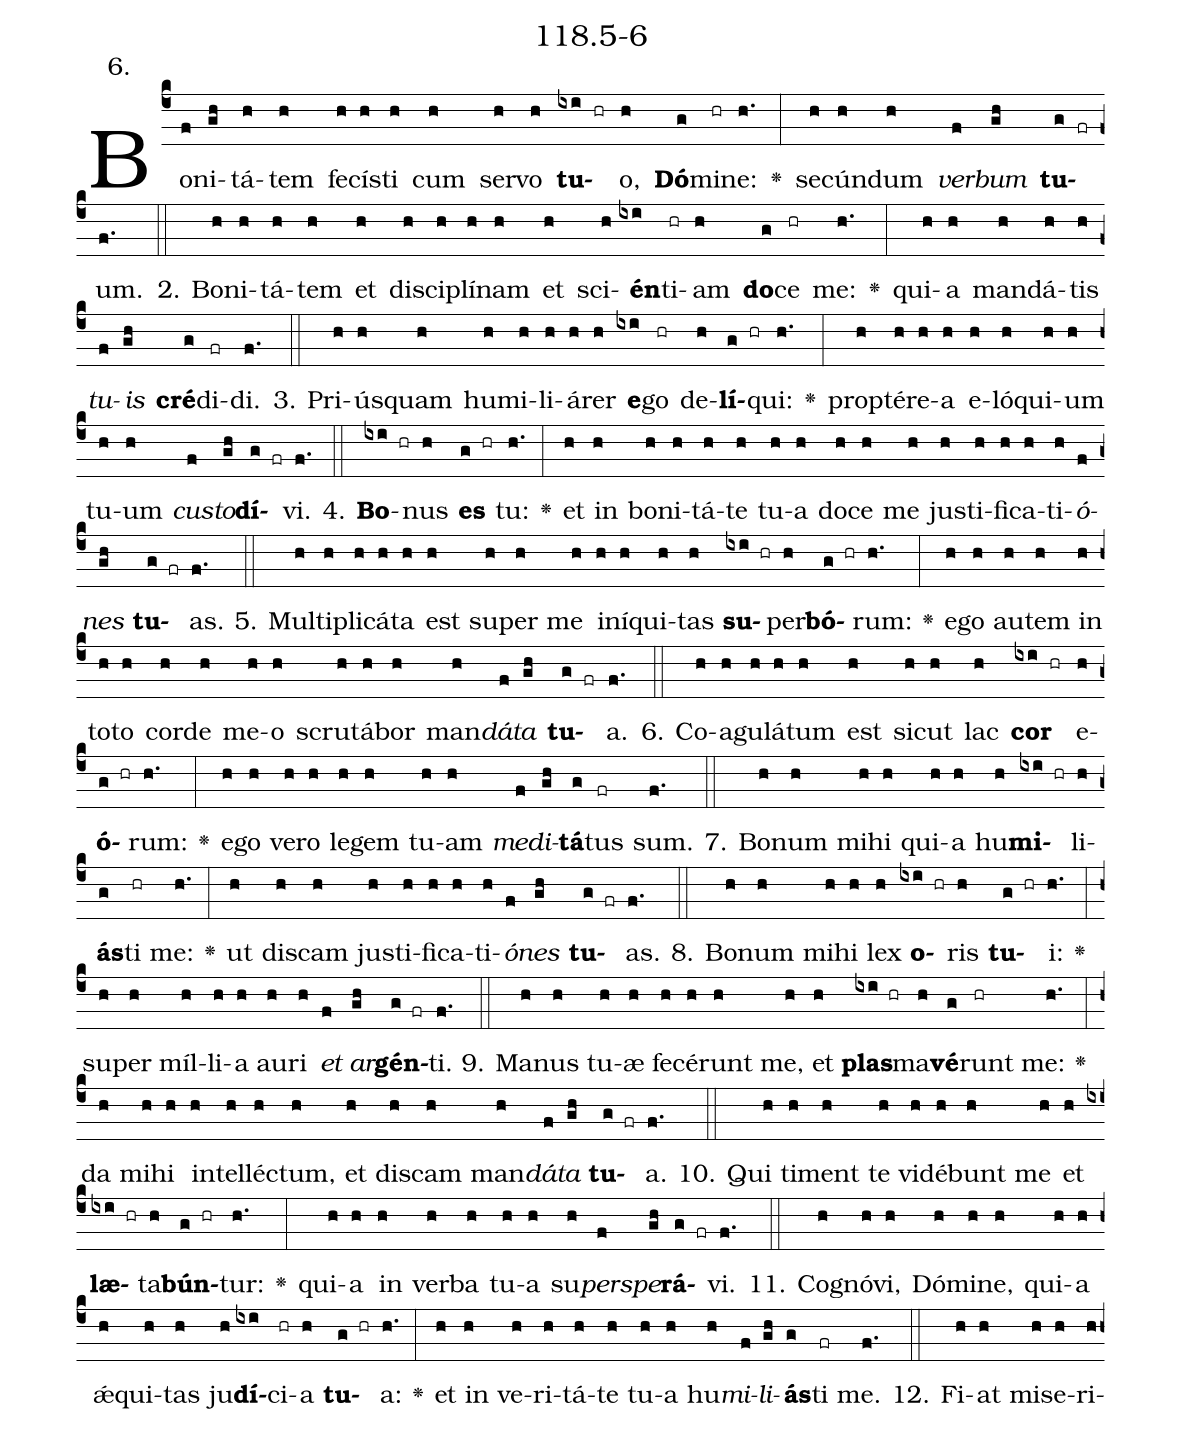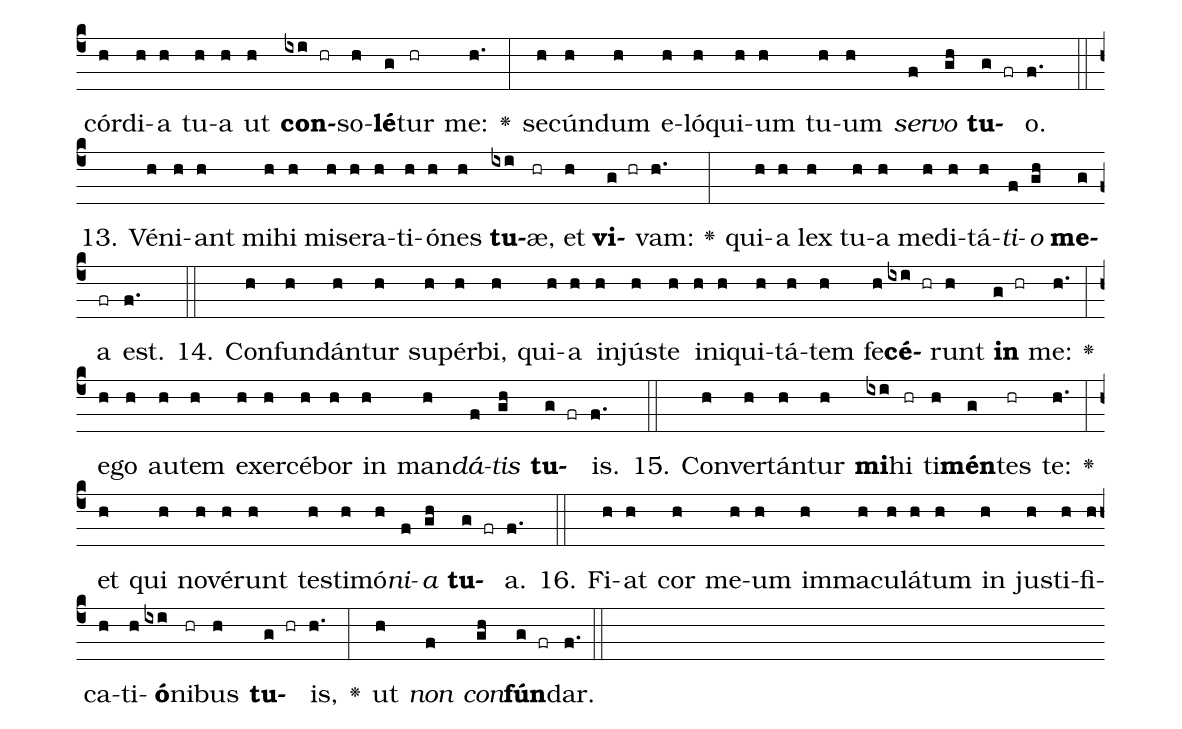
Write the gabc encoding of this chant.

name: 118.5-6;
annotation: 6.;
%%
(c4)Bo(f)ni(gh)tá(h)tem(h) fe(h)cís(h)ti(h) cum(h) ser(h)vo(h) <b>tu</b>(ixi hr)o,(h) <b>Dó</b>(g)mi(hr)ne:(h.) <v>\greheightstar</v>(:) se(h)cún(h)dum(h) <i>ver</i>(f)<i>bum</i>(gh) <b>tu</b>(g fr)um.(f.) (::)
2. Bo(h)ni(h)tá(h)tem(h) et(h) di(h)sci(h)plí(h)nam(h) et(h) sci(h)<b>én</b>(ixi)ti(hr)am(h) <b>do</b>(g)ce(hr) me:(h.) <v>\greheightstar</v>(:) qui(h)a(h) man(h)dá(h)tis(h) <i>tu</i>(f)<i>is</i>(gh) <b>cré</b>(g)di(fr)di.(f.) (::)
3. Pri(h)ús(h)quam(h) hu(h)mi(h)li(h)á(h)rer(h) <b>e</b>(ixi)go(hr) de(h)<b>lí</b>(g hr)qui:(h.) <v>\greheightstar</v>(:) prop(h)tér(h)e(h)a(h) e(h)ló(h)qui(h)um(h) tu(h)um(h) <i>cus</i>(f)<i>to</i>(gh)<b>dí</b>(g fr)vi.(f.) (::)
4. <b>Bo</b>(ixi hr)nus(h) <b>es</b>(g hr) tu:(h.) <v>\greheightstar</v>(:) et(h) in(h) bo(h)ni(h)tá(h)te(h) tu(h)a(h) do(h)ce(h) me(h) jus(h)ti(h)fi(h)ca(h)ti(h)<i>ó</i>(f)<i>nes</i>(gh) <b>tu</b>(g fr)as.(f.) (::)
5. Mul(h)ti(h)pli(h)cá(h)ta(h) est(h) su(h)per(h) me(h) in(h)í(h)qui(h)tas(h) <b>su</b>(ixi hr)per(h)<b>bó</b>(g hr)rum:(h.) <v>\greheightstar</v>(:) e(h)go(h) au(h)tem(h) in(h) to(h)to(h) cor(h)de(h) me(h)o(h) scru(h)tá(h)bor(h) man(h)<i>dá</i>(f)<i>ta</i>(gh) <b>tu</b>(g fr)a.(f.) (::)
6. Co(h)a(h)gu(h)lá(h)tum(h) est(h) sic(h)ut(h) lac(h) <b>cor</b>(ixi hr) e(h)<b>ó</b>(g hr)rum:(h.) <v>\greheightstar</v>(:) e(h)go(h) ve(h)ro(h) le(h)gem(h) tu(h)am(h) <i>me</i>(f)<i>di</i>(gh)<b>tá</b>(g)tus(fr) sum.(f.) (::)
7. Bo(h)num(h) mi(h)hi(h) qui(h)a(h) hu(h)<b>mi</b>(ixi hr)li(h)<b>ás</b>(g)ti(hr) me:(h.) <v>\greheightstar</v>(:) ut(h) dis(h)cam(h) jus(h)ti(h)fi(h)ca(h)ti(h)<i>ó</i>(f)<i>nes</i>(gh) <b>tu</b>(g fr)as.(f.) (::)
8. Bo(h)num(h) mi(h)hi(h) lex(h) <b>o</b>(ixi hr)ris(h) <b>tu</b>(g hr)i:(h.) <v>\greheightstar</v>(:) su(h)per(h) míl(h)li(h)a(h) au(h)ri(h) <i>et</i>(f) <i>ar</i>(gh)<b>gén</b>(g fr)ti.(f.) (::)
9. Ma(h)nus(h) tu(h)æ(h) fe(h)cé(h)runt(h) me,(h) et(h) <b>plas</b>(ixi hr)ma(h)<b>vé</b>(g)runt(hr) me:(h.) <v>\greheightstar</v>(:) da(h) mi(h)hi(h) in(h)tel(h)léc(h)tum,(h) et(h) dis(h)cam(h) man(h)<i>dá</i>(f)<i>ta</i>(gh) <b>tu</b>(g fr)a.(f.) (::)
10. Qui(h) ti(h)ment(h) te(h) vi(h)dé(h)bunt(h) me(h) et(h) <b>læ</b>(ixi hr)ta(h)<b>bún</b>(g hr)tur:(h.) <v>\greheightstar</v>(:) qui(h)a(h) in(h) ver(h)ba(h) tu(h)a(h) su(h)<i>per</i>(f)<i>spe</i>(gh)<b>rá</b>(g fr)vi.(f.) (::)
11. Co(h)gnó(h)vi,(h) Dó(h)mi(h)ne,(h) qui(h)a(h) ǽ(h)qui(h)tas(h) ju(h)<b>dí</b>(ixi)ci(hr)a(h) <b>tu</b>(g hr)a:(h.) <v>\greheightstar</v>(:) et(h) in(h) ve(h)ri(h)tá(h)te(h) tu(h)a(h) hu(h)<i>mi</i>(f)<i>li</i>(gh)<b>ás</b>(g)ti(fr) me.(f.) (::)
12. Fi(h)at(h) mi(h)se(h)ri(h)cór(h)di(h)a(h) tu(h)a(h) ut(h) <b>con</b>(ixi hr)so(h)<b>lé</b>(g)tur(hr) me:(h.) <v>\greheightstar</v>(:) se(h)cún(h)dum(h) e(h)ló(h)qui(h)um(h) tu(h)um(h) <i>ser</i>(f)<i>vo</i>(gh) <b>tu</b>(g fr)o.(f.) (::)
13. Vé(h)ni(h)ant(h) mi(h)hi(h) mi(h)se(h)ra(h)ti(h)ó(h)nes(h) <b>tu</b>(ixi)æ,(hr) et(h) <b>vi</b>(g hr)vam:(h.) <v>\greheightstar</v>(:) qui(h)a(h) lex(h) tu(h)a(h) me(h)di(h)tá(h)<i>ti</i>(f)<i>o</i>(gh) <b>me</b>(g)a(fr) est.(f.) (::)
14. Con(h)fun(h)dán(h)tur(h) su(h)pér(h)bi,(h) qui(h)a(h) in(h)jús(h)te(h) in(h)i(h)qui(h)tá(h)tem(h) fe(h)<b>cé</b>(ixi hr)runt(h) <b>in</b>(g hr) me:(h.) <v>\greheightstar</v>(:) e(h)go(h) au(h)tem(h) ex(h)er(h)cé(h)bor(h) in(h) man(h)<i>dá</i>(f)<i>tis</i>(gh) <b>tu</b>(g fr)is.(f.) (::)
15. Con(h)ver(h)tán(h)tur(h) <b>mi</b>(ixi)hi(hr) ti(h)<b>mén</b>(g)tes(hr) te:(h.) <v>\greheightstar</v>(:) et(h) qui(h) no(h)vé(h)runt(h) tes(h)ti(h)mó(h)<i>ni</i>(f)<i>a</i>(gh) <b>tu</b>(g fr)a.(f.) (::)
16. Fi(h)at(h) cor(h) me(h)um(h) im(h)ma(h)cu(h)lá(h)tum(h) in(h) jus(h)ti(h)fi(h)ca(h)ti(h)<b>ó</b>(ixi)ni(hr)bus(h) <b>tu</b>(g hr)is,(h.) <v>\greheightstar</v>(:) ut(h) <i>non</i>(f) <i>con</i>(gh)<b>fún</b>(g fr)dar.(f.) (::)
